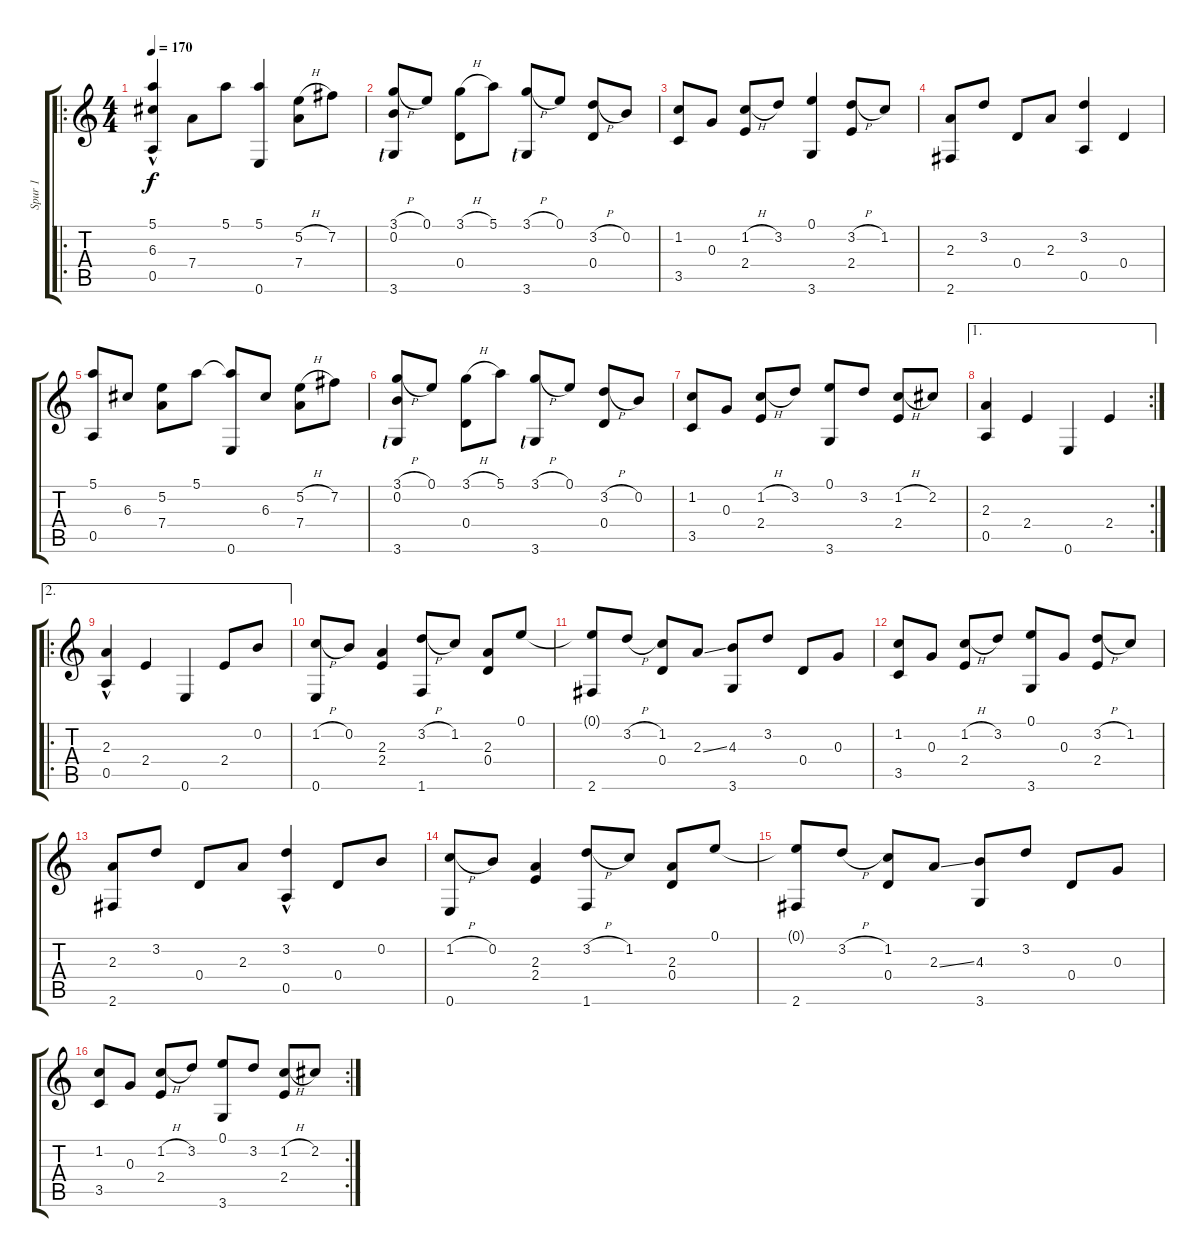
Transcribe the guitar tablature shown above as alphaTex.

\track ("Spur 1" "Spur 1") {instrument acousticguitarnylon}
\staff {score tabs}
\tuning (E4 B3 G3 D3 A2 E2) {hide}
\ro
\ts (4 4)
\tempo 170
\clef g2
\ks c
(5.1{hac} 6.3{hac} 0.5).4{dy f instrument acousticguitarnylon} 7.4.8 5.1.8 (5.1 0.6).4 (5.2{h} 7.4).8 7.2.8 |
(3.1{h} 0.2 3.6{lf 1}).8 0.1.8 (3.1{h} 0.4).8 5.1.8 (3.1{h} 3.6{lf 1}).8 0.1.8 (3.2{h} 0.4).8 0.2.8 |
(1.2 3.5).8 0.3.8 (1.2{h} 2.4).8 3.2.8 (0.1 3.6).4 (3.2{h} 2.4).8 1.2.8 |
(2.3 2.6).8 3.2.8 0.4.8 2.3.8 (3.2 0.5).4 0.4.4 |
(5.1 0.5).8 6.3.8 (5.2 7.4).8 5.1.8 (5.1{t} 0.6).8 6.3.8 (5.2{h} 7.4).8 7.2.8 |
(3.1{h} 0.2 3.6{lf 1}).8 0.1.8 (3.1{h} 0.4).8 5.1.8 (3.1{h} 3.6{lf 1}).8 0.1.8 (3.2{h} 0.4).8 0.2.8 |
(1.2 3.5).8 0.3.8 (1.2{h} 2.4).8 3.2.8 (0.1 3.6).8 3.2.8 (1.2{h} 2.4).8 2.2.8 |
\ae 1
\rc 2
(2.3 0.5).4 2.4.4 0.6.4 2.4.4 |
\ae 2
\ro
(2.3{hac} 0.5).4 2.4.4 0.6.4 2.4.8 0.2.8 |
(1.2{h} 0.6).8 0.2.8 (2.3 2.4).4 (3.2{h} 1.6).8 1.2.8 (2.3 0.4).8 0.1.8 |
(0.1{t} 2.6).8 3.2{h}.8 (1.2 0.4).8 2.3{ss}.8 (4.3 3.6).8 3.2.8 0.4.8 0.3.8 |
(1.2 3.5).8 0.3.8 (1.2{h} 2.4).8 3.2.8 (0.1 3.6).8 0.3.8 (3.2{h} 2.4).8 1.2.8 |
(2.3 2.6).8 3.2.8 0.4.8 2.3.8 (3.2{hac} 0.5).4 0.4.8 0.2.8 |
(1.2{h} 0.6).8 0.2.8 (2.3 2.4).4 (3.2{h} 1.6).8 1.2.8 (2.3 0.4).8 0.1.8 |
(0.1{t} 2.6).8 3.2{h}.8 (1.2 0.4).8 2.3{ss}.8 (4.3 3.6).8 3.2.8 0.4.8 0.3.8 |
\rc 2
(1.2 3.5).8 0.3.8 (1.2{h} 2.4).8 3.2.8 (0.1 3.6).8 3.2.8 (1.2{h} 2.4).8 2.2.8
